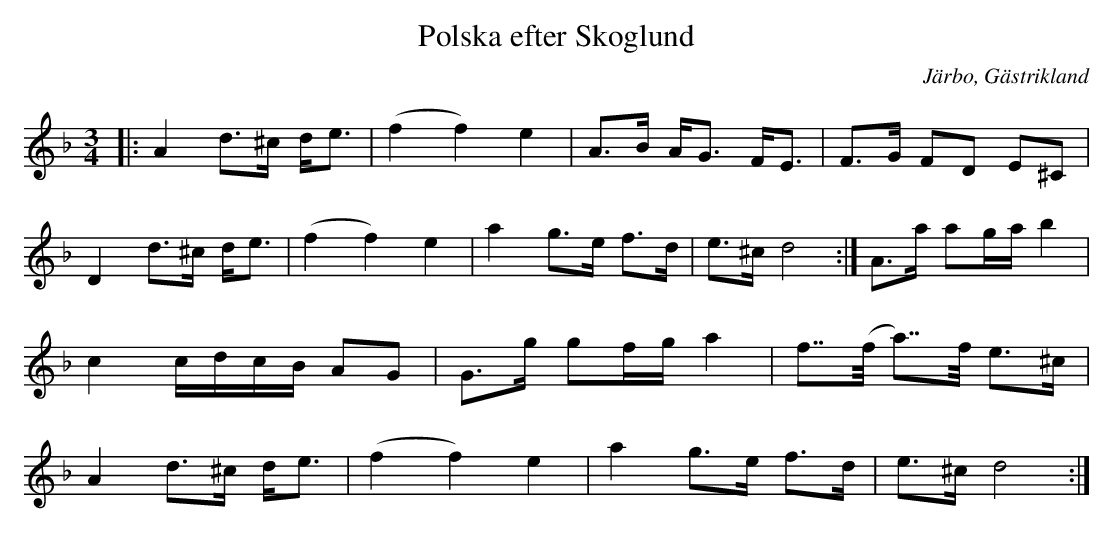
X:1
T: Polska efter Skoglund
O: Järbo, Gästrikland
M: 3/4
L: 1/16
K: Dm
|:A4 d2>^c2 d2<e2 |(f4f4) e4| A2>B2 A2<G2 F2<E2|F2>G2 F2D2 E2^C2|D4 d2>^c2 d2<e2 |(f4f4) e4|a4 g2>e2 f2>d2|e2>^c2 d8:|A2>a2 a2ga b4|c4 cdcB A2G2|G2>g2 g2fg  a4|f2>>(f2 a2)>>f2 e2>^c2|A4 d2>^c2 d2<e2 |(f4f4) e4|a4 g2>e2 f2>d2|e2>^c2 d8:|
